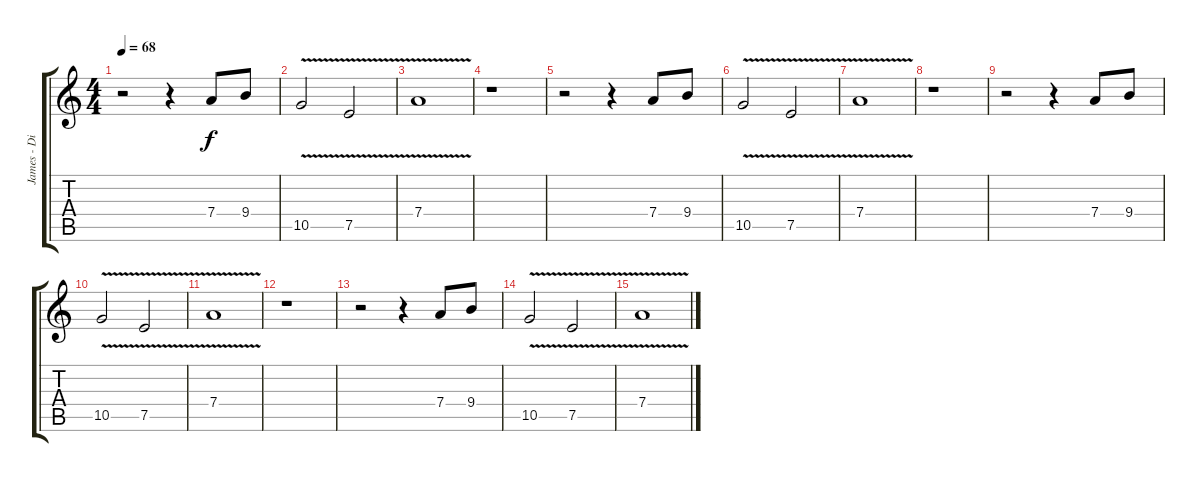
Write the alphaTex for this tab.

\track ("James - Distortion" "James - Di") {instrument distortionguitar}
\staff {score tabs}
\tuning (E4 B3 G3 D3 A2 E2) {hide}
\ts (4 4)
\tempo 68
\clef g2
\ks c
r.2{dy f} r.4 7.4.8 9.4.8 |
10.5{v}.2 7.5{v}.2 |
7.4{v}.1{volume 0} |
r.1{volume 10} |
r.2 r.4 7.4.8 9.4.8 |
10.5{v}.2 7.5{v}.2 |
7.4{v}.1{volume 0} |
r.1{volume 10} |
r.2 r.4 7.4.8 9.4.8 |
10.5{v}.2 7.5{v}.2 |
7.4{v}.1{volume 0} |
r.1{volume 6} |
r.2{volume 5} r.4 7.4.8 9.4.8 |
10.5{v}.2 7.5{v}.2 |
7.4{v}.1{volume 0}
